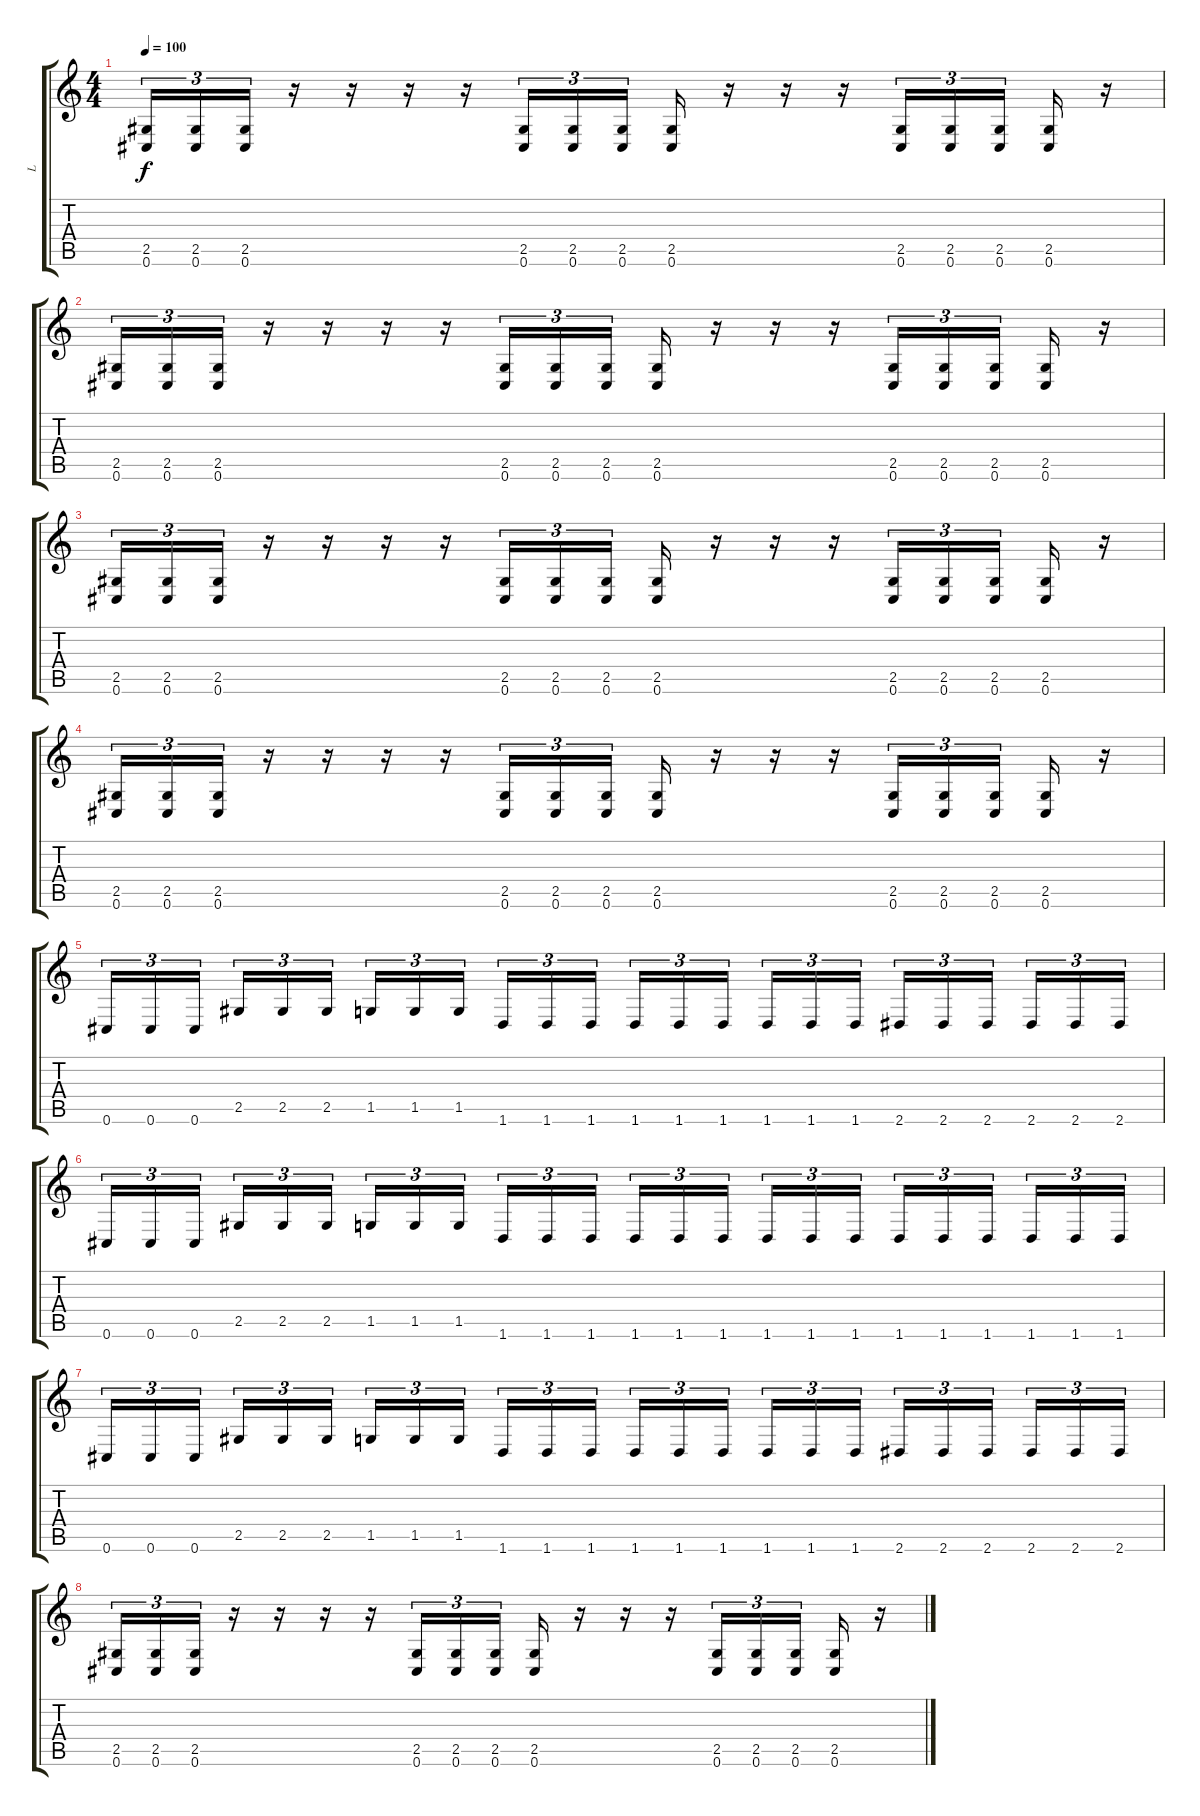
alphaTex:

\track ("L" "L") {instrument distortionguitar}
\staff {score tabs}
\tuning (Db4 Ab3 E3 B2 Gb2 Db2) {hide}
\ts (4 4)
\tempo 100
\clef g2
\ks c
(2.5 0.6).16{tu (3 2) dy f instrument distortionguitar} (2.5 0.6).16{tu (3 2)} (2.5 0.6).16{tu (3 2)} r.16 r.16 r.16 r.16 (2.5 0.6).16{tu (3 2)} (2.5 0.6).16{tu (3 2)} (2.5 0.6).16{tu (3 2)} (2.5 0.6).16 r.16 r.16 r.16 (2.5 0.6).16{tu (3 2)} (2.5 0.6).16{tu (3 2)} (2.5 0.6).16{tu (3 2)} (2.5 0.6).16 r.16 |
(2.5 0.6).16{tu (3 2)} (2.5 0.6).16{tu (3 2)} (2.5 0.6).16{tu (3 2)} r.16 r.16 r.16 r.16 (2.5 0.6).16{tu (3 2)} (2.5 0.6).16{tu (3 2)} (2.5 0.6).16{tu (3 2)} (2.5 0.6).16 r.16 r.16 r.16 (2.5 0.6).16{tu (3 2)} (2.5 0.6).16{tu (3 2)} (2.5 0.6).16{tu (3 2)} (2.5 0.6).16 r.16 |
(2.5 0.6).16{tu (3 2)} (2.5 0.6).16{tu (3 2)} (2.5 0.6).16{tu (3 2)} r.16 r.16 r.16 r.16 (2.5 0.6).16{tu (3 2)} (2.5 0.6).16{tu (3 2)} (2.5 0.6).16{tu (3 2)} (2.5 0.6).16 r.16 r.16 r.16 (2.5 0.6).16{tu (3 2)} (2.5 0.6).16{tu (3 2)} (2.5 0.6).16{tu (3 2)} (2.5 0.6).16 r.16 |
(2.5 0.6).16{tu (3 2)} (2.5 0.6).16{tu (3 2)} (2.5 0.6).16{tu (3 2)} r.16 r.16 r.16 r.16 (2.5 0.6).16{tu (3 2)} (2.5 0.6).16{tu (3 2)} (2.5 0.6).16{tu (3 2)} (2.5 0.6).16 r.16 r.16 r.16 (2.5 0.6).16{tu (3 2)} (2.5 0.6).16{tu (3 2)} (2.5 0.6).16{tu (3 2)} (2.5 0.6).16 r.16 |
\section ("" "")
0.6.16{tu (3 2)} 0.6.16{tu (3 2)} 0.6.16{tu (3 2)} 2.5.16{tu (3 2)} 2.5.16{tu (3 2)} 2.5.16{tu (3 2)} 1.5.16{tu (3 2)} 1.5.16{tu (3 2)} 1.5.16{tu (3 2)} 1.6.16{tu (3 2)} 1.6.16{tu (3 2)} 1.6.16{tu (3 2)} 1.6.16{tu (3 2)} 1.6.16{tu (3 2)} 1.6.16{tu (3 2)} 1.6.16{tu (3 2)} 1.6.16{tu (3 2)} 1.6.16{tu (3 2)} 2.6.16{tu (3 2)} 2.6.16{tu (3 2)} 2.6.16{tu (3 2)} 2.6.16{tu (3 2)} 2.6.16{tu (3 2)} 2.6.16{tu (3 2)} |
0.6.16{tu (3 2)} 0.6.16{tu (3 2)} 0.6.16{tu (3 2)} 2.5.16{tu (3 2)} 2.5.16{tu (3 2)} 2.5.16{tu (3 2)} 1.5.16{tu (3 2)} 1.5.16{tu (3 2)} 1.5.16{tu (3 2)} 1.6.16{tu (3 2)} 1.6.16{tu (3 2)} 1.6.16{tu (3 2)} 1.6.16{tu (3 2)} 1.6.16{tu (3 2)} 1.6.16{tu (3 2)} 1.6.16{tu (3 2)} 1.6.16{tu (3 2)} 1.6.16{tu (3 2)} 1.6.16{tu (3 2)} 1.6.16{tu (3 2)} 1.6.16{tu (3 2)} 1.6.16{tu (3 2)} 1.6.16{tu (3 2)} 1.6.16{tu (3 2)} |
0.6.16{tu (3 2)} 0.6.16{tu (3 2)} 0.6.16{tu (3 2)} 2.5.16{tu (3 2)} 2.5.16{tu (3 2)} 2.5.16{tu (3 2)} 1.5.16{tu (3 2)} 1.5.16{tu (3 2)} 1.5.16{tu (3 2)} 1.6.16{tu (3 2)} 1.6.16{tu (3 2)} 1.6.16{tu (3 2)} 1.6.16{tu (3 2)} 1.6.16{tu (3 2)} 1.6.16{tu (3 2)} 1.6.16{tu (3 2)} 1.6.16{tu (3 2)} 1.6.16{tu (3 2)} 2.6.16{tu (3 2)} 2.6.16{tu (3 2)} 2.6.16{tu (3 2)} 2.6.16{tu (3 2)} 2.6.16{tu (3 2)} 2.6.16{tu (3 2)} |
(2.5 0.6).16{tu (3 2)} (2.5 0.6).16{tu (3 2)} (2.5 0.6).16{tu (3 2)} r.16 r.16 r.16 r.16 (2.5 0.6).16{tu (3 2)} (2.5 0.6).16{tu (3 2)} (2.5 0.6).16{tu (3 2)} (2.5 0.6).16 r.16 r.16 r.16 (2.5 0.6).16{tu (3 2)} (2.5 0.6).16{tu (3 2)} (2.5 0.6).16{tu (3 2)} (2.5 0.6).16 r.16
